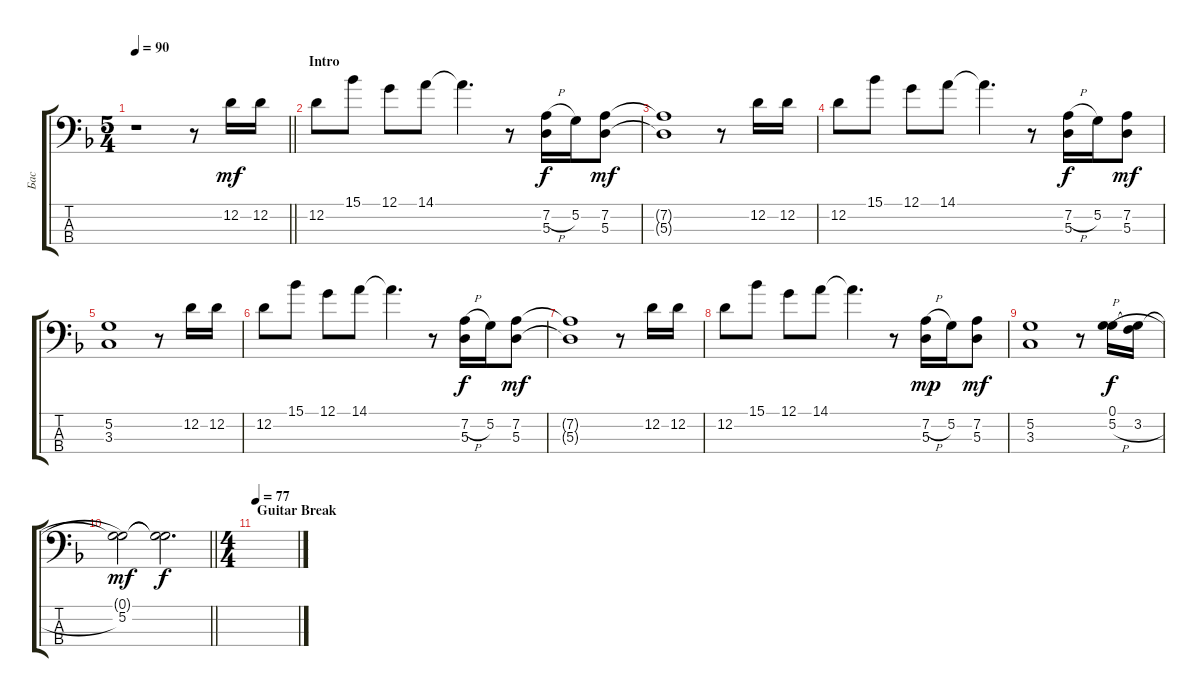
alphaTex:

\track ("Бас" "Бас") {instrument electricbassfinger}
\staff {score tabs}
\tuning (G2 D2 A1 E1) {hide}
\ts (5 4)
\tempo 90
\clef f4
\barLineRight lightlight
\ks dminor
r.1{dy mf instrument electricbassfinger} r.8 12.2.16 12.2.16 |
\section ("" "Intro")
12.2.8 15.1.8 12.1.8 14.1.8 14.1{t}.4{d} r.8 (7.2{h} 5.3).16{dy f} 5.2.16 (7.2 5.3).8{dy mf} |
(7.2{t} 5.3{t}).1 r.8 12.2.16 12.2.16 |
12.2.8 15.1.8 12.1.8 14.1.8 14.1{t}.4{d} r.8 (7.2{h} 5.3).16{dy f} 5.2.16 (7.2 5.3).8{dy mf} |
(5.2 3.3).1 r.8 12.2.16 12.2.16 |
12.2.8 15.1.8 12.1.8 14.1.8 14.1{t}.4{d} r.8 (7.2{h} 5.3).16{dy f} 5.2.16 (7.2 5.3).8{dy mf} |
(7.2{t} 5.3{t}).1 r.8 12.2.16 12.2.16 |
12.2.8 15.1.8 12.1.8 14.1.8 14.1{t}.4{d} r.8 (7.2{h} 5.3).16{dy mp} 5.2.16 (7.2 5.3).8{dy mf} |
(5.2 3.3).1 r.8 (0.1 5.2{h}).16{dy f} (0.1{t} 3.2{h}).16 |
\barLineRight lightlight
(0.1{t} 5.2).2{dy mf} (0.1{t} 5.2{t}).2{d dy f} |
\ts (4 4)
\section ("" "Guitar Break")
\tempo 77
